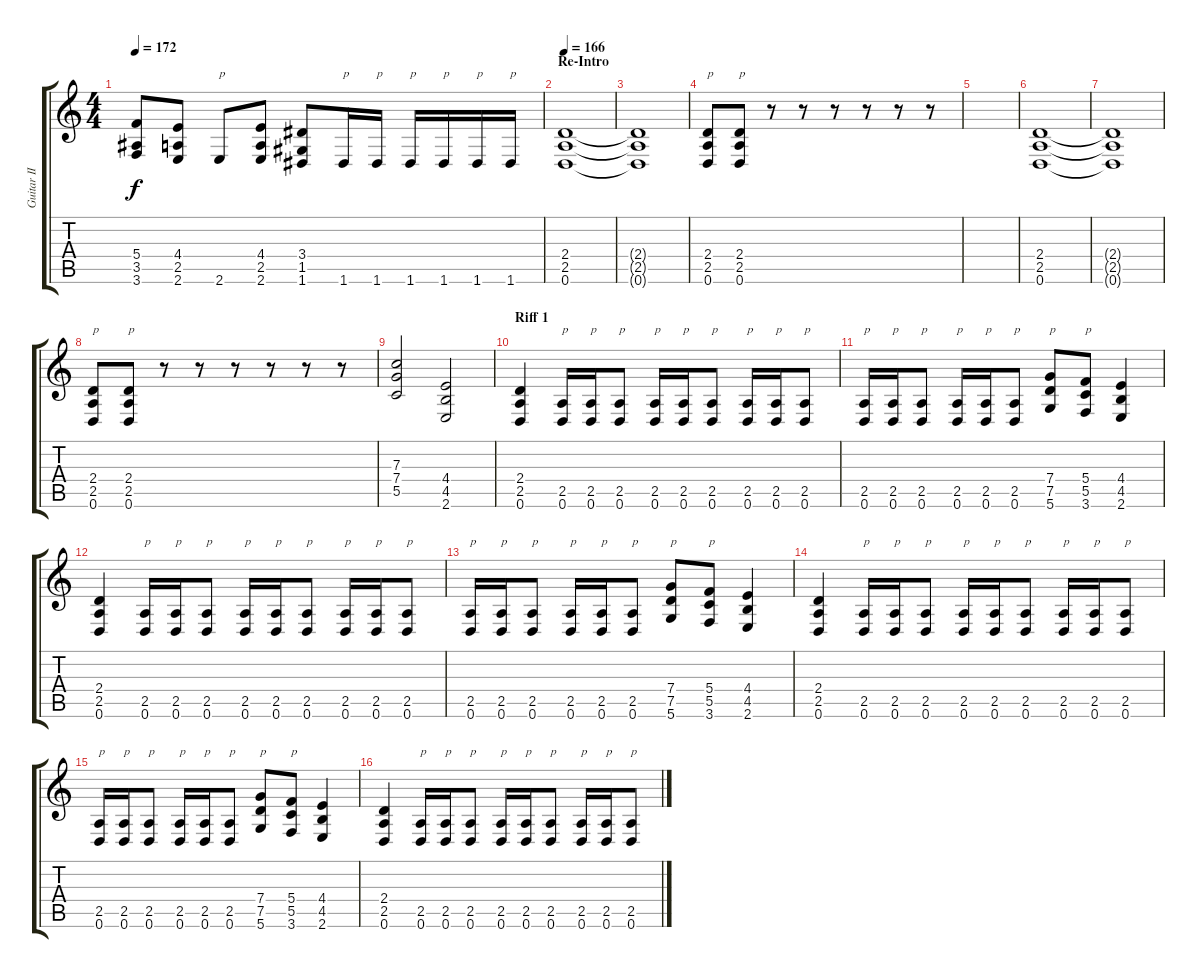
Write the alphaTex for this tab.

\track ("Guitar II" "Guitar II") {instrument distortionguitar}
\staff {score tabs}
\tuning (D4 A3 F3 C3 G2 D2) {hide}
\ts (4 4)
\tempo 172
\clef g2
\ks c
(5.4 3.5 3.6).8{dy f} (4.4 2.5 2.6).8 2.6.8{txt "p"} (4.4 2.5 2.6).8 (3.4 1.5 1.6).8 1.6.16{txt "p"} 1.6.16{txt "p"} 1.6.16{txt "p"} 1.6.16{txt "p"} 1.6.16{txt "p"} 1.6.16{txt "p"} |
\section ("" "Re-Intro")
\tempo 166
(2.4 2.5 0.6).1 |
(2.4{t} 2.5{t} 0.6{t}).1 |
(2.4 2.5 0.6).8{txt "p"} (2.4 2.5 0.6).8{txt "p"} r.8 r.8 r.8 r.8 r.8 r.8 |
|
(2.4 2.5 0.6).1 |
(2.4{t} 2.5{t} 0.6{t}).1 |
(2.4 2.5 0.6).8{txt "p"} (2.4 2.5 0.6).8{txt "p"} r.8 r.8 r.8 r.8 r.8 r.8 |
(7.3 7.4 5.5).2 (4.4 4.5 2.6).2 |
\section ("" "Riff 1")
(2.4 2.5 0.6).4 (2.5 0.6).16{txt "p"} (2.5 0.6).16{txt "p"} (2.5 0.6).8{txt "p"} (2.5 0.6).16{txt "p"} (2.5 0.6).16{txt "p"} (2.5 0.6).8{txt "p"} (2.5 0.6).16{txt "p"} (2.5 0.6).16{txt "p"} (2.5 0.6).8{txt "p"} |
(2.5 0.6).16{txt "p"} (2.5 0.6).16{txt "p"} (2.5 0.6).8{txt "p"} (2.5 0.6).16{txt "p"} (2.5 0.6).16{txt "p"} (2.5 0.6).8{txt "p"} (7.4 7.5 5.6).8{txt "p"} (5.4 5.5 3.6).8{txt "p"} (4.4 4.5 2.6).4 |
(2.4 2.5 0.6).4 (2.5 0.6).16{txt "p"} (2.5 0.6).16{txt "p"} (2.5 0.6).8{txt "p"} (2.5 0.6).16{txt "p"} (2.5 0.6).16{txt "p"} (2.5 0.6).8{txt "p"} (2.5 0.6).16{txt "p"} (2.5 0.6).16{txt "p"} (2.5 0.6).8{txt "p"} |
(2.5 0.6).16{txt "p"} (2.5 0.6).16{txt "p"} (2.5 0.6).8{txt "p"} (2.5 0.6).16{txt "p"} (2.5 0.6).16{txt "p"} (2.5 0.6).8{txt "p"} (7.4 7.5 5.6).8{txt "p"} (5.4 5.5 3.6).8{txt "p"} (4.4 4.5 2.6).4 |
(2.4 2.5 0.6).4 (2.5 0.6).16{txt "p"} (2.5 0.6).16{txt "p"} (2.5 0.6).8{txt "p"} (2.5 0.6).16{txt "p"} (2.5 0.6).16{txt "p"} (2.5 0.6).8{txt "p"} (2.5 0.6).16{txt "p"} (2.5 0.6).16{txt "p"} (2.5 0.6).8{txt "p"} |
(2.5 0.6).16{txt "p"} (2.5 0.6).16{txt "p"} (2.5 0.6).8{txt "p"} (2.5 0.6).16{txt "p"} (2.5 0.6).16{txt "p"} (2.5 0.6).8{txt "p"} (7.4 7.5 5.6).8{txt "p"} (5.4 5.5 3.6).8{txt "p"} (4.4 4.5 2.6).4 |
(2.4 2.5 0.6).4 (2.5 0.6).16{txt "p"} (2.5 0.6).16{txt "p"} (2.5 0.6).8{txt "p"} (2.5 0.6).16{txt "p"} (2.5 0.6).16{txt "p"} (2.5 0.6).8{txt "p"} (2.5 0.6).16{txt "p"} (2.5 0.6).16{txt "p"} (2.5 0.6).8{txt "p"}
